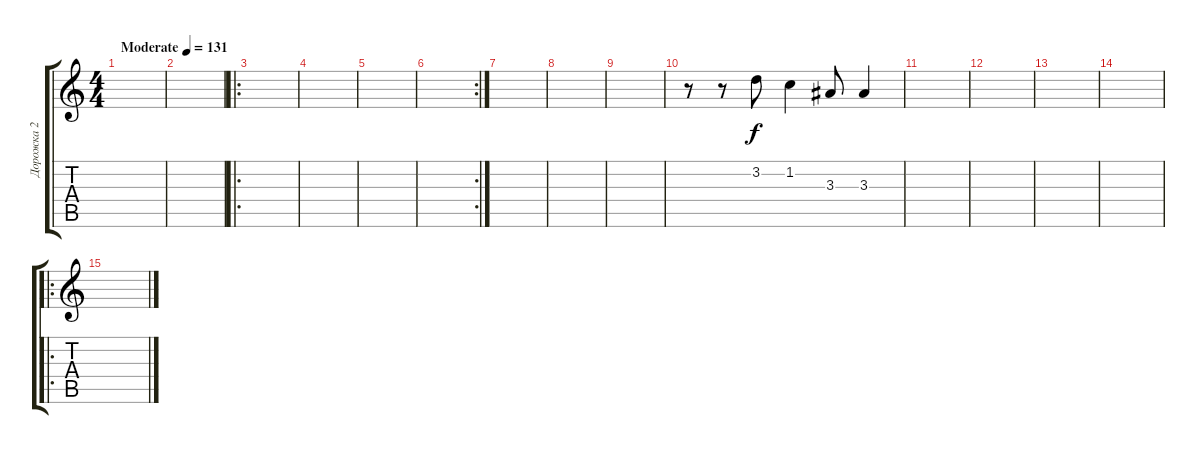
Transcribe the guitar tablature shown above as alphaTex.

\track ("Дорожка 2" "Дорожка 2") {instrument acousticguitarsteel}
\staff {score tabs}
\tuning (E4 B3 G3 D3 A2 E2) {hide}
\ts (4 4)
\tempo (131 "Moderate")
\clef g2
\ks c
|
|
\ro
|
|
|
\rc 2
|
|
|
|
r.8 r.8 3.2.8 1.2.4 3.3.8 3.3.4 |
|
|
|
|
\ro
